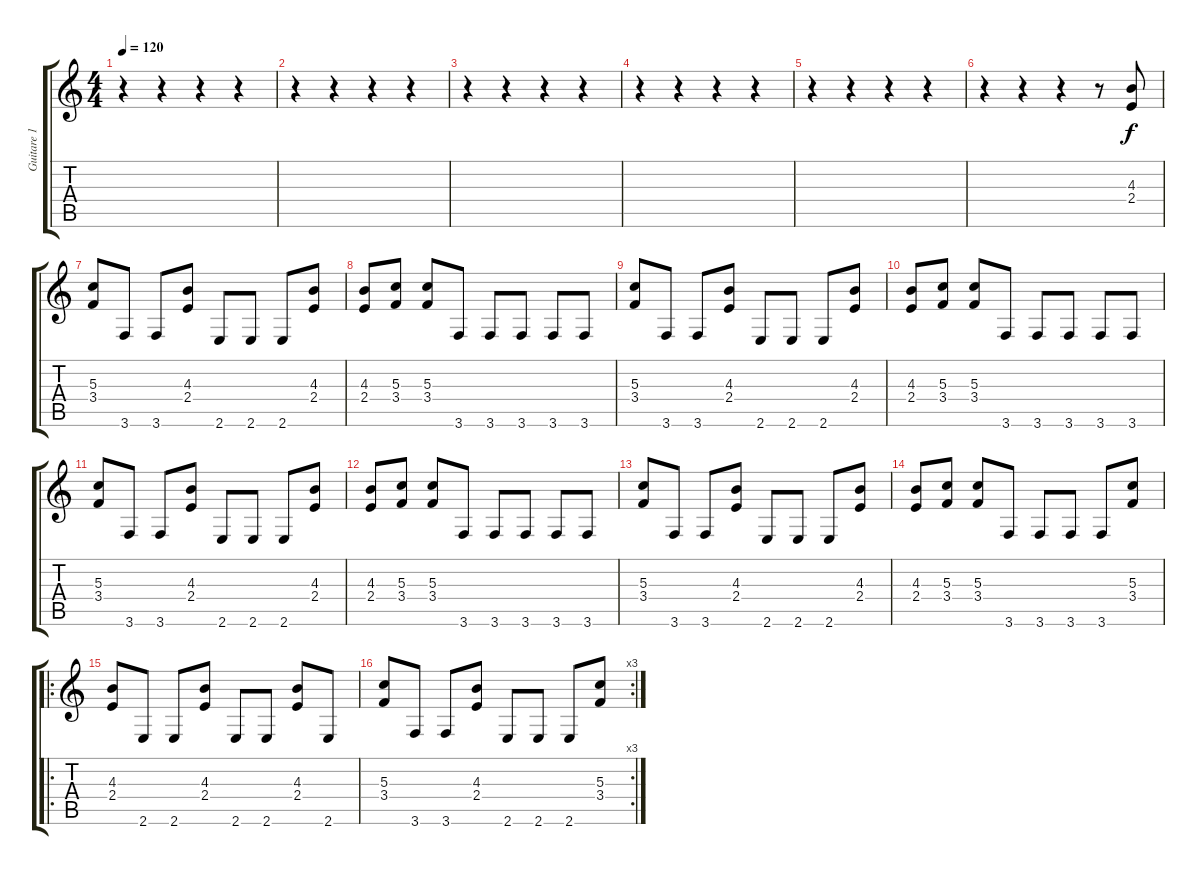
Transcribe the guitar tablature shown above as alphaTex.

\track ("Guitare 1" "Guitare 1") {instrument distortionguitar}
\staff {score tabs}
\tuning (E4 B3 G3 D3 A2 D2) {hide}
\ts (4 4)
\tempo 120
\clef g2
\ks c
r.4{dy f instrument distortionguitar} r.4 r.4 r.4 |
r.4 r.4 r.4 r.4 |
r.4 r.4 r.4 r.4 |
r.4 r.4 r.4 r.4 |
r.4 r.4 r.4 r.4 |
r.4 r.4 r.4 r.8 (4.3 2.4).8 |
(5.3 3.4).8 3.6.8 3.6.8 (4.3 2.4).8 2.6.8 2.6.8 2.6.8 (4.3 2.4).8 |
(4.3 2.4).8 (5.3 3.4).8 (5.3 3.4).8 3.6.8 3.6.8 3.6.8 3.6.8 3.6.8 |
(5.3 3.4).8 3.6.8 3.6.8 (4.3 2.4).8 2.6.8 2.6.8 2.6.8 (4.3 2.4).8 |
(4.3 2.4).8 (5.3 3.4).8 (5.3 3.4).8 3.6.8 3.6.8 3.6.8 3.6.8 3.6.8 |
(5.3 3.4).8 3.6.8 3.6.8 (4.3 2.4).8 2.6.8 2.6.8 2.6.8 (4.3 2.4).8 |
(4.3 2.4).8 (5.3 3.4).8 (5.3 3.4).8 3.6.8 3.6.8 3.6.8 3.6.8 3.6.8 |
(5.3 3.4).8 3.6.8 3.6.8 (4.3 2.4).8 2.6.8 2.6.8 2.6.8 (4.3 2.4).8 |
(4.3 2.4).8 (5.3 3.4).8 (5.3 3.4).8 3.6.8 3.6.8 3.6.8 3.6.8 (5.3 3.4).8 |
\ro
(4.3 2.4).8 2.6.8 2.6.8 (4.3 2.4).8 2.6.8 2.6.8 (4.3 2.4).8 2.6.8 |
\rc 3
(5.3 3.4).8 3.6.8 3.6.8 (4.3 2.4).8 2.6.8 2.6.8 2.6.8 (5.3 3.4).8
